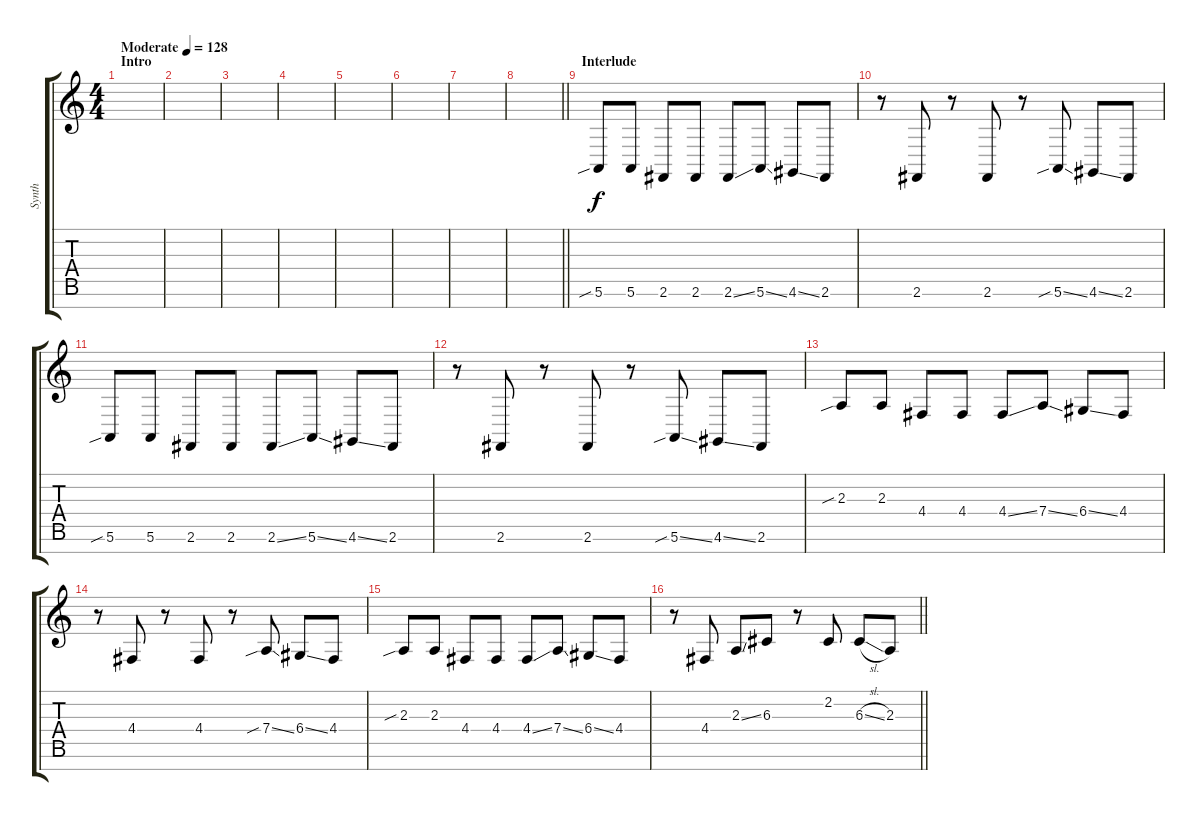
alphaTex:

\track ("Synth" "Synth") {instrument altosax}
\staff {score tabs}
\tuning (E4 B3 G3 D3 A2 E2 B1) {hide}
\ts (4 4)
\section ("" "Intro")
\tempo (128 "Moderate")
\clef g2
\ks c
|
|
|
|
|
|
|
\barLineRight lightlight
|
\section ("" "Interlude")
5.6{sib}.8 5.6.8 2.6.8 2.6.8 2.6{ss}.8 5.6{ss}.8 4.6{ss}.8 2.6.8 |
r.8 2.6.8 r.8 2.6.8 r.8 5.6{sib ss}.8 4.6{ss}.8 2.6.8 |
5.6{sib}.8 5.6.8 2.6.8 2.6.8 2.6{ss}.8 5.6{ss}.8 4.6{ss}.8 2.6.8 |
r.8 2.6.8 r.8 2.6.8 r.8 5.6{sib ss}.8 4.6{ss}.8 2.6.8 |
2.3{sib}.8 2.3.8 4.4.8 4.4.8 4.4{ss}.8 7.4{ss}.8 6.4{ss}.8 4.4.8 |
r.8 4.4.8 r.8 4.4.8 r.8 7.4{sib ss}.8 6.4{ss}.8 4.4.8 |
2.3{sib}.8 2.3.8 4.4.8 4.4.8 4.4{ss}.8 7.4{ss}.8 6.4{ss}.8 4.4.8 |
\barLineRight lightlight
r.8 4.4.8 2.3{ss}.8 6.3.8 r.8 2.2.8 6.3{sl}.8 2.3.8
